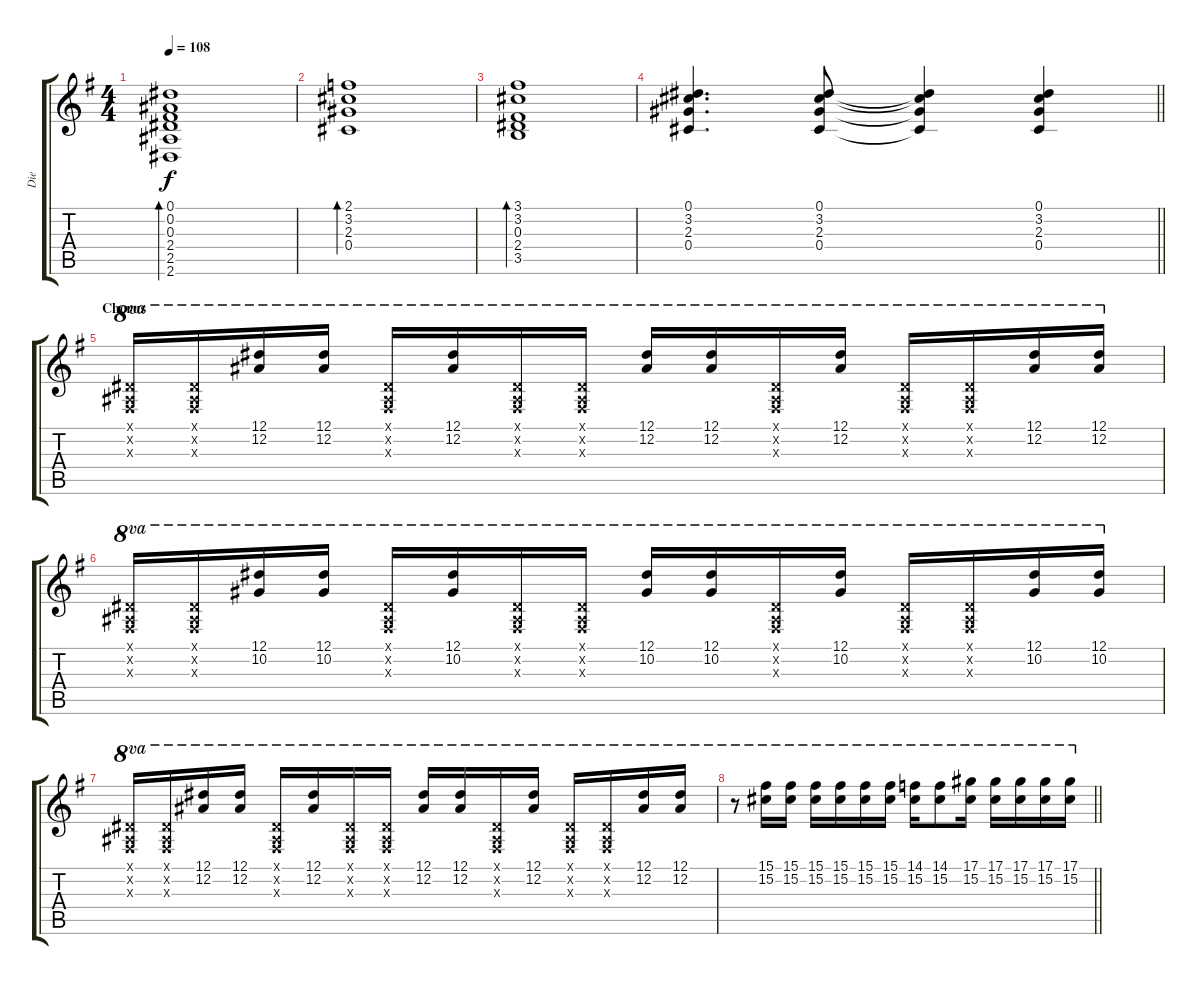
\track ("Die" "Die") {instrument overdrivenguitar}
\staff {score tabs}
\tuning (Eb4 Bb3 Gb3 Db3 Ab2 Db2) {hide}
\ts (4 4)
\tempo 108
\clef g2
\ks g
(0.1 0.2 0.3 2.4 2.5 2.6).1{bd 120 dy f} |
(2.1 3.2 2.3 0.4).1{bd 120} |
(3.1 3.2 0.3 2.4 3.5).1{bd 120} |
\barLineRight lightlight
(0.1 3.2 2.3 0.4).4{d} (0.1 3.2 2.3 0.4).8 (0.1{t} 3.2{t} 2.3{t} 0.4{t}).4 (0.1 3.2 2.3 0.4).4 |
\section ("" "Chorus")
(0.1{x} 0.2{x} 0.3{x}).16{ot 8va} (0.1{x} 0.2{x} 0.3{x}).16{ot 8va} (12.1 12.2).16{ot 8va} (12.1 12.2).16{ot 8va} (0.1{x} 0.2{x} 0.3{x}).16{ot 8va} (12.1 12.2).16{ot 8va} (0.1{x} 0.2{x} 0.3{x}).16{ot 8va} (0.1{x} 0.2{x} 0.3{x}).16{ot 8va} (12.1 12.2).16{ot 8va} (12.1 12.2).16{ot 8va} (0.1{x} 0.2{x} 0.3{x}).16{ot 8va} (12.1 12.2).16{ot 8va} (0.1{x} 0.2{x} 0.3{x}).16{ot 8va} (0.1{x} 0.2{x} 0.3{x}).16{ot 8va} (12.1 12.2).16{ot 8va} (12.1 12.2).16{ot 8va} |
(0.1{x} 0.2{x} 0.3{x}).16{ot 8va} (0.1{x} 0.2{x} 0.3{x}).16{ot 8va} (12.1 10.2).16{ot 8va} (12.1 10.2).16{ot 8va} (0.1{x} 0.2{x} 0.3{x}).16{ot 8va} (12.1 10.2).16{ot 8va} (0.1{x} 0.2{x} 0.3{x}).16{ot 8va} (0.1{x} 0.2{x} 0.3{x}).16{ot 8va} (12.1 10.2).16{ot 8va} (12.1 10.2).16{ot 8va} (0.1{x} 0.2{x} 0.3{x}).16{ot 8va} (12.1 10.2).16{ot 8va} (0.1{x} 0.2{x} 0.3{x}).16{ot 8va} (0.1{x} 0.2{x} 0.3{x}).16{ot 8va} (12.1 10.2).16{ot 8va} (12.1 10.2).16{ot 8va} |
(0.1{x} 0.2{x} 0.3{x}).16{ot 8va} (0.1{x} 0.2{x} 0.3{x}).16{ot 8va} (12.1 12.2).16{ot 8va} (12.1 12.2).16{ot 8va} (0.1{x} 0.2{x} 0.3{x}).16{ot 8va} (12.1 12.2).16{ot 8va} (0.1{x} 0.2{x} 0.3{x}).16{ot 8va} (0.1{x} 0.2{x} 0.3{x}).16{ot 8va} (12.1 12.2).16{ot 8va} (12.1 12.2).16{ot 8va} (0.1{x} 0.2{x} 0.3{x}).16{ot 8va} (12.1 12.2).16{ot 8va} (0.1{x} 0.2{x} 0.3{x}).16{ot 8va} (0.1{x} 0.2{x} 0.3{x}).16{ot 8va} (12.1 12.2).16{ot 8va} (12.1 12.2).16{ot 8va} |
\barLineRight lightlight
r.8{ot 8va} (15.1 15.2).16{ot 8va} (15.1 15.2).16{ot 8va} (15.1 15.2).16{ot 8va} (15.1 15.2).16{ot 8va} (15.1 15.2).16{ot 8va} (15.1 15.2).16{ot 8va} (14.1 15.2).16{ot 8va} (14.1 15.2).8{ot 8va} (17.1 15.2).16{ot 8va} (17.1 15.2).16{ot 8va} (17.1 15.2).16{ot 8va} (17.1 15.2).16{ot 8va} (17.1 15.2).16{ot 8va}
